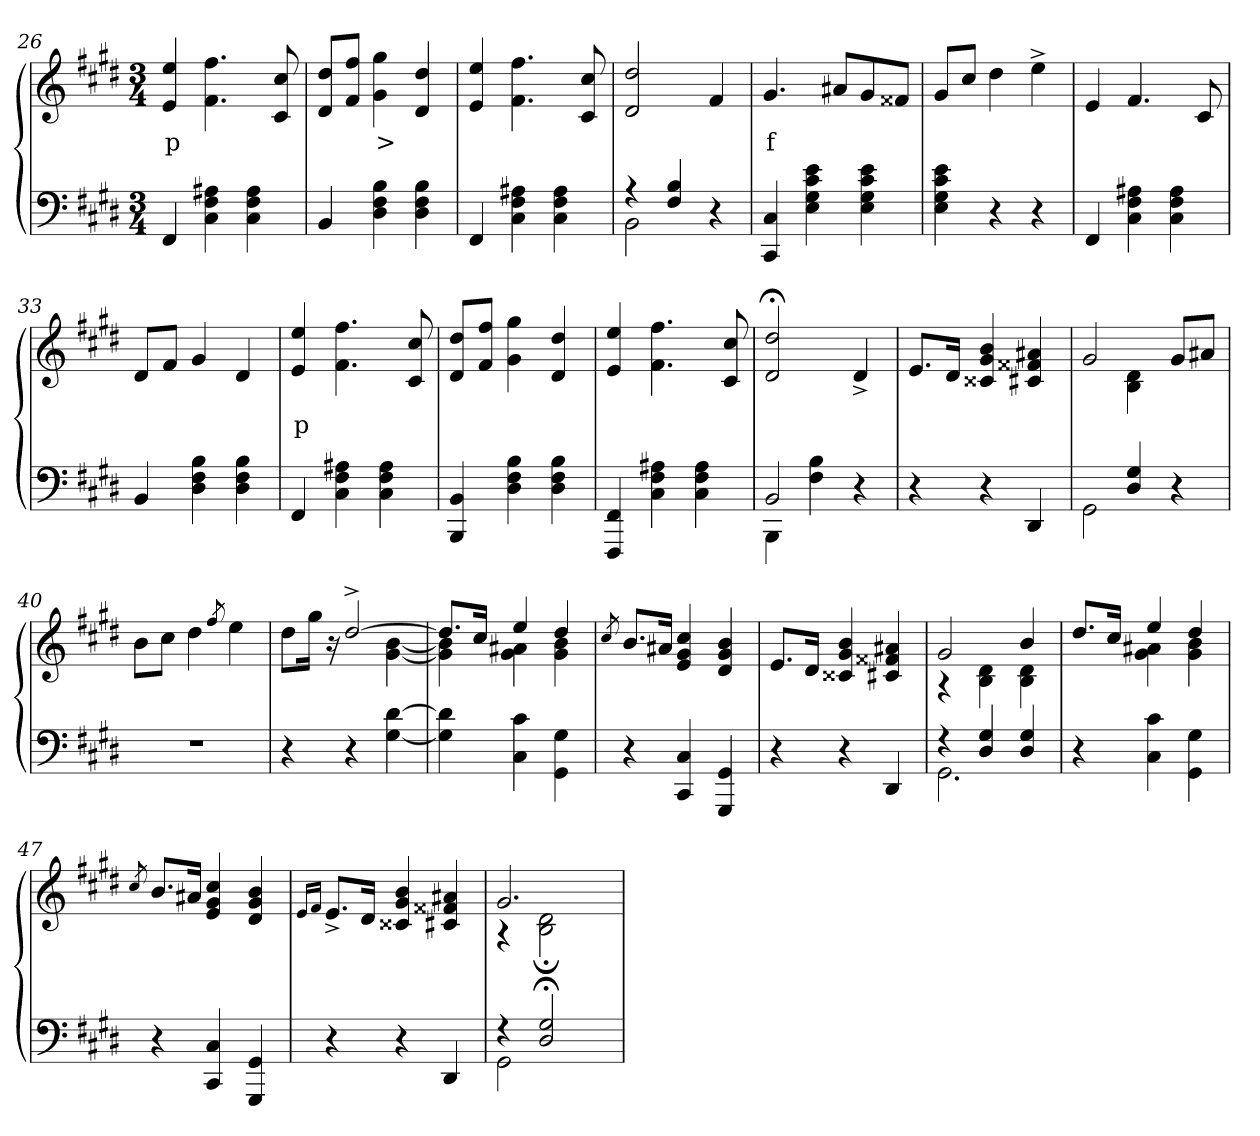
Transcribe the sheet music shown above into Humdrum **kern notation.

**kern	**kern	**text
*part2	*part1	*part1
*staff2	*staff1	*staff1
*clefF4	*clefG2	*
*k[f#c#g#d#]	*k[f#c#g#d#]	*
*M3/4	*M3/4	*
=26	=26	=26
4FF#	4ee/ 4e/	p
4A#X 4F# 4C#	4.ff#\ 4.f#\	.
4A# 4F# 4C#	.	.
.	8cc# 8c#	.
=27	=27	=27
4BB	8dd# 8d#L	.
.	8ff# 8f#J	.
4B 4F# 4D#	4gg#\ 4g#\	>
4B 4F# 4D#	4dd# 4d#	.
=28	=28	=28
4FF#	4ee 4e	.
4A#X 4F# 4C#	4.ff#\ 4.f#\	.
4A# 4F# 4C#	.	.
.	8cc# 8c#	.
=29	=29	=29
*^	*	*
4r	2BB	2dd# 2d#	.
4B 4F#	.	.	.
4ryy	4r	4f#/	.
*v	*v	*	*
=30	=30	=30
4CC# 4C#	4.g#	f
4e\ 4c#\ 4G#\ 4E\	.	.
.	8a#XL	.
4e\ 4c#\ 4G#\ 4E	8g#	.
.	8f##XJ	.
=31	=31	=31
4e\ 4c#\ 4G#\ 4E\	8g#L	.
.	8cc#/J	.
4r	4dd#\	.
4r	4ee^>\	.
=32	=32	=32
4FF#	4e	.
4A#X 4F# 4C#	4.f#	.
4A# 4F# 4C#	.	.
.	8c#	.
=33	=33	=33
4BB	8d#L	.
.	8f#J	.
4B 4F# 4D#	4g#	.
4B 4F# 4D#	4d#	.
=34	=34	=34
4FF#	4ee 4e	p
4A#X 4F# 4C#	4.ff#\ 4.f#\	.
4A# 4F# 4C#	.	.
.	8cc# 8c#	.
=35	=35	=35
4BBB/ 4BB/	8dd# 8d#L	.
.	8ff# 8f#J	.
4B 4F# 4D#	4gg#\ 4g#\	.
4B 4F# 4D#	4dd# 4d#	.
=36	=36	=36
4FFF# 4FF#	4ee 4e	.
4A#X 4F# 4C#	4.ff#\ 4.f#\	.
4A# 4F# 4C#	.	.
.	8cc# 8c#	.
=37	=37	=37
*^	*	*
4BBB\	2BB/	2dd#;< 2d#;<	.
4B\ 4F#\	.	.	.
4r	4ryy	4d#^>	.
*v	*v	*	*
=38	=38	=38
4r	8.eL	.
.	16d#Jk	.
4r	4b 4g# 4c##X	.
4DD#/	4a#X 4f##X 4c#X	.
=39	=39	=39
*^	*^	*
4ryy	2GG#	2g#	4ryy	.
4G#/ 4D#/	.	.	4d# 4B	.
4ryy	4r	8g#L	4ryy	.
.	.	8a#XJ	.	.
*v	*v	*	*	*
*	*v	*v	*
=40	=40	=40
2.r	8bL	.
.	8cc#J	.
.	4dd#	.
.	8qff#/	.
.	4ee	.
=41	=41	=41
*	*^	*
4r	4ryy	8dd#L	.
.	.	16gg#Jk	.
.	.	16r	.
4r	[2dd#^>	4ryy	.
[4d# [4G#	.	[4b [4g#	.
=42	=42	=42	=42
4d#] 4G#]	8.dd#L]	4b] 4g#]	.
.	16cc#Jk	.	.
4c# 4C#	4ee	4a#X 4g#	.
4G#\ 4GG#\	4dd#	4b 4g#	.
*	*v	*v	*
=43	=43	=43
.	8qcc#/	.
4r	8.bL	.
.	16a#XJk	.
4C# 4CC#	4cc# 4g# 4e	.
4GG# 4GGG#	4b 4g# 4d#	.
=44	=44	=44
4r	8.eL	.
.	16d#Jk	.
4r	4b 4g# 4c##X	.
4DD#/	4a#X 4f##X 4c#X	.
=45	=45	=45
*^	*^	*
4r	2.GG#	2g#	4r	.
4G#/ 4D#/	.	.	4d# 4B	.
4G#/ 4D#/	.	4b	4d# 4B	.
*v	*v	*	*	*
=46	=46	=46	=46
4r	8.dd#/L	4ryy	.
.	16cc#Jk	.	.
4c# 4C#	4ee	4a#X 4g#	.
4G#\ 4GG#\	4dd#	4b 4g#	.
*	*v	*v	*
=47	=47	=47
.	8qcc#/	.
4r	8.bL	.
.	16a#XJk	.
4C# 4CC#	4cc# 4g# 4e	.
4GG# 4GGG#	4b 4g# 4d#	.
=48	=48	=48
.	16qe/LL	.
.	16qf#/JJ	.
4r	8.e^>L	.
.	16d#Jk	.
4r	4b 4g# 4c##X	.
4DD#/	4a#X 4f##X 4c#X	.
=49	=49	=49
*^	*^	*
4r	2GG#	2.g#	4r	.
2G#/;< 2D#/;<	.	.	2d#;< 2B;<	.
.	4ryy	.	.	.
*v	*v	*	*	*
*	*v	*v	*
=	=	=
*-	*-	*-
